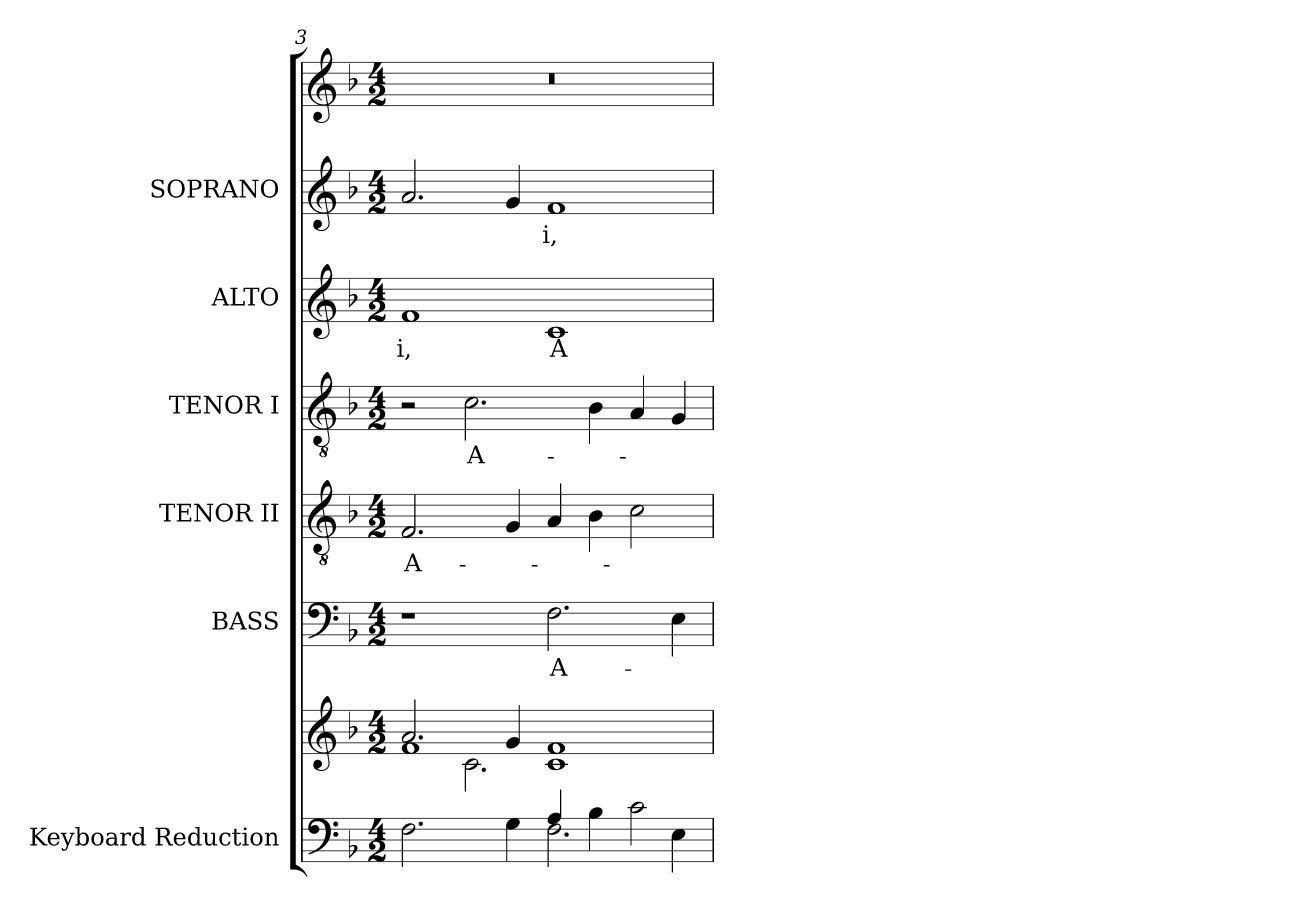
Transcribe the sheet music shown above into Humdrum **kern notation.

**kern	**kern	**kern	**text	**kern	**text	**kern	**text	**kern	**text	**kern	**text	**kern
*part7	*part7	*part6	*part6	*part5	*part5	*part4	*part4	*part3	*part3	*part2	*part2	*part1
*staff8	*staff7	*staff6	*staff6	*staff5	*staff5	*staff4	*staff4	*staff3	*staff3	*staff2	*staff2	*staff1
*I"Keyboard Reduction	*	*I"BASS	*	*I"TENOR II	*	*I"TENOR I	*	*I"ALTO	*	*I"SOPRANO	*	*
*I'Reduc.	*	*I'B.	*	*I'T. II	*	*I'T. I	*	*I'A.	*	*I'S.	*	*
*clefF4	*clefG2	*clefF4	*	*clefGv2	*	*clefGv2	*	*clefG2	*	*clefG2	*	*clefG2
*	*	*	*	*ITrd7c12	*	*ITrd7c12	*	*	*	*	*	*
*k[b-]	*k[b-]	*k[b-]	*	*k[b-]	*	*k[b-]	*	*k[b-]	*	*k[b-]	*	*k[b-]
*F:	*F:	*F:	*	*F:	*	*F:	*	*F:	*	*F:	*	*F:
*M4/2	*M4/2	*M4/2	*	*M4/2	*	*M4/2	*	*M4/2	*	*M4/2	*	*M4/2
=3	=3	=3	=3	=3	=3	=3	=3	=3	=3	=3	=3	=3
*^	*^	*	*	*	*	*	*	*	*	*	*	*
*	*^	*	*^	*	*	*	*	*	*	*	*	*	*	*
!	!	!	!	!	!	!	!	!	!LO:LY:b:color=#000000	!	!	!	!	!	!	!
!	!	!	!	!	!	!	!	!	!	!	!	!	!LO:LY:b:color=#000000	!	!	!LO:N:vis=1
2ryy	2.Fi\	1ryy	2.ai/	1fi	2ryy	1r	.	2.FFi/	A-	2r	.	1fi	-i,	2.ai/	.	0r
!	!	!	!	!	!	!	!	!	!	!	!LO:LY:b:color=#000000	!	!	!	!	!
2.ryy	.	.	.	.	2.ci\	.	.	.	.	2.Ci\	A-	.	.	.	.	.
.	4Gi\	.	4gi/	.	.	.	.	4GGi/	.	.	.	.	.	4gi/	.	.
!	!	!	!	!	!	!	!LO:LY:b:color=#000000	!	!	!	!	!	!	!	!	!
!	!	!	!	!	!	!	!	!	!	!	!	!	!LO:LY:b:color=#000000	!	!	!
!	!	!	!	!	!	!	!	!	!	!	!	!	!	!	!LO:LY:b:color=#000000	!
.	4Ai/	2.Fi\	1fi	1ci	.	2.Fi\	A-	4AAi/	.	.	.	1ci	A-	1fi	-i,	.
4B-i\	2.ryy	.	.	.	2.ryy	.	.	4BB-i\	.	4BB-i\	.	.	.	.	.	.
2ci\	.	.	.	.	.	.	.	2Ci\	.	4AAi/	.	.	.	.	.	.
.	.	4Ei\	.	.	.	4Ei\	.	.	.	4GGi/	.	.	.	.	.	.
*v	*v	*v	*	*	*	*	*	*	*	*	*	*	*	*	*	*
*	*v	*v	*v	*	*	*	*	*	*	*	*	*	*	*
=	=	=	=	=	=	=	=	=	=	=	=	=
*-	*-	*-	*-	*-	*-	*-	*-	*-	*-	*-	*-	*-
